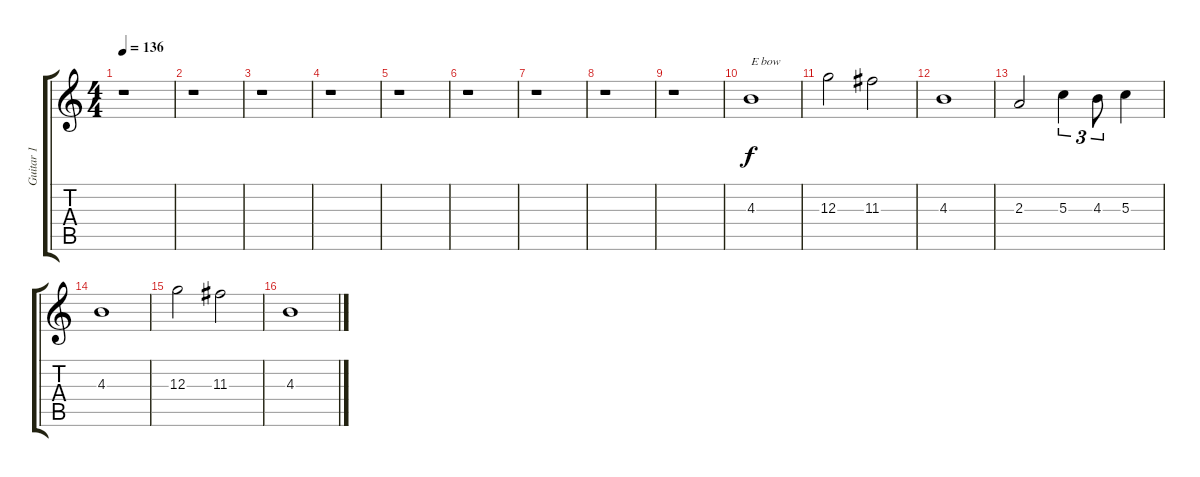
\track ("Guitar 1" "Guitar 1") {instrument distortionguitar}
\staff {score tabs}
\tuning (E4 B3 G3 D3 A2 E2) {hide}
\ts (4 4)
\tempo 136
\clef g2
\ks c
r.1{dy f} |
r.1 |
r.1 |
r.1 |
r.1 |
r.1 |
r.1 |
r.1 |
r.1 |
4.3.1{txt "E bow" instrument pad5bowed} |
12.3.2 11.3.2 |
4.3.1 |
2.3.2 5.3.4{tu (3 2)} 4.3.8{tu (3 2)} 5.3.4 |
4.3.1 |
12.3.2 11.3.2 |
4.3.1
